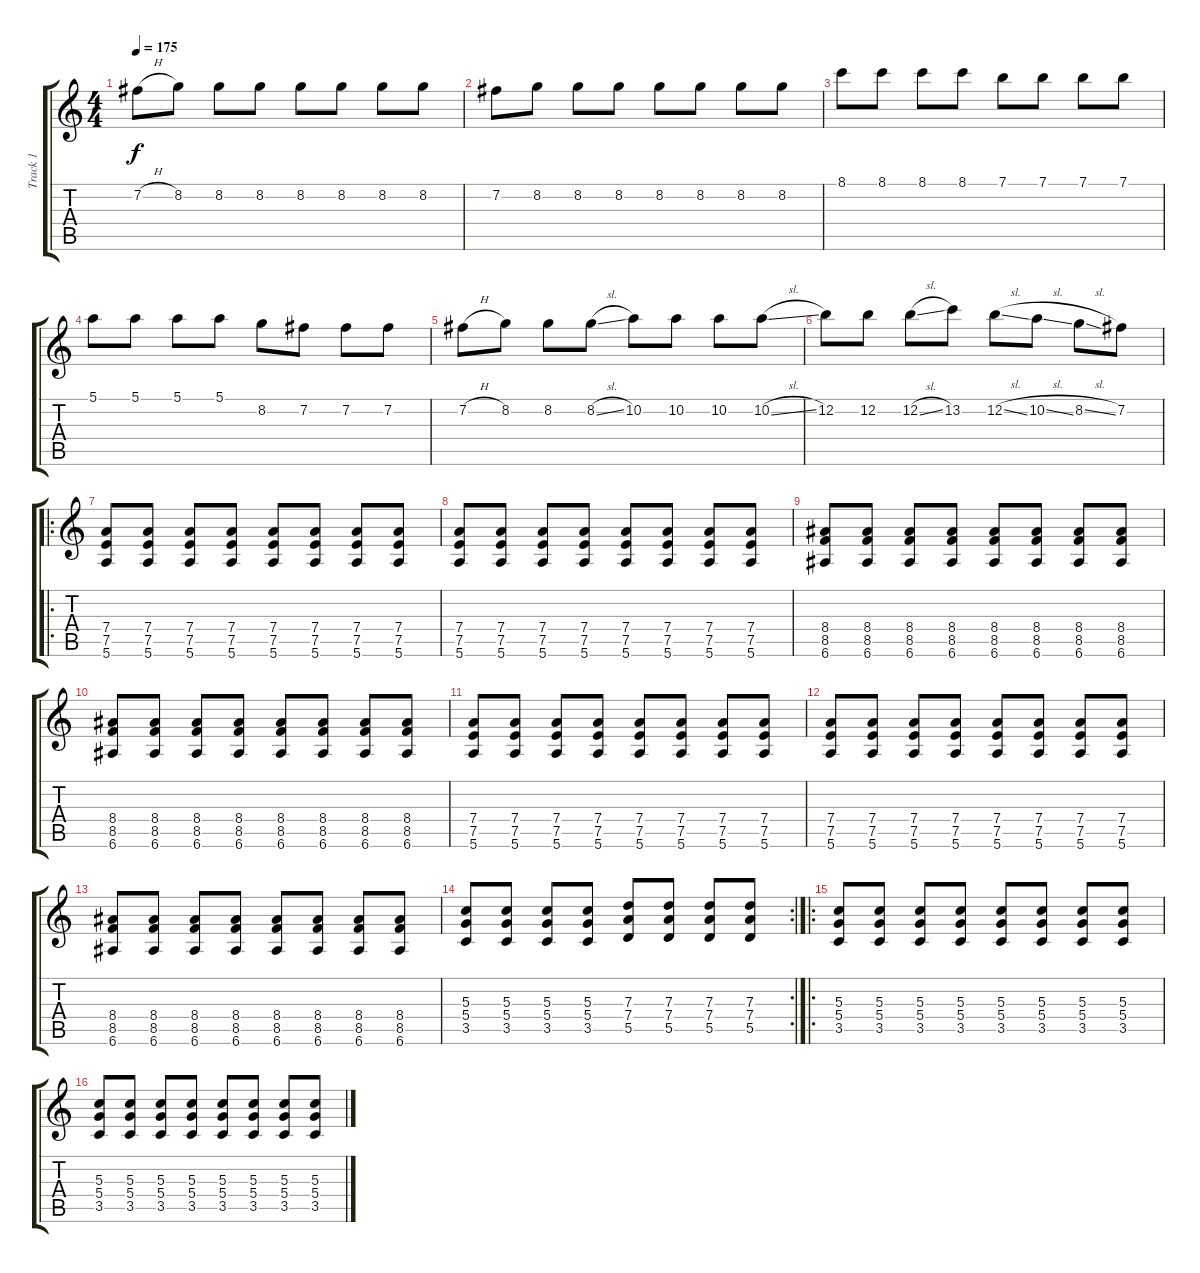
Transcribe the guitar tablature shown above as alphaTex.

\track ("Track 1" "Track 1") {instrument distortionguitar}
\staff {score tabs}
\tuning (E4 B3 G3 D3 A2 E2) {hide}
\ts (4 4)
\tempo 175
\clef g2
\ks c
7.2{h}.8{dy f} 8.2.8 8.2.8 8.2.8 8.2.8 8.2.8 8.2.8 8.2.8 |
7.2.8 8.2.8 8.2.8 8.2.8 8.2.8 8.2.8 8.2.8 8.2.8 |
8.1.8 8.1.8 8.1.8 8.1.8 7.1.8 7.1.8 7.1.8 7.1.8 |
5.1.8 5.1.8 5.1.8 5.1.8 8.2.8 7.2.8 7.2.8 7.2.8 |
7.2{h}.8 8.2.8 8.2.8 8.2{sl}.8 10.2.8 10.2.8 10.2.8 10.2{sl}.8 |
12.2.8 12.2.8 12.2{sl}.8 13.2.8 12.2{sl}.8 10.2{sl}.8 8.2{sl}.8 7.2.8 |
\ro
(7.4 7.5 5.6).8 (7.4 7.5 5.6).8 (7.4 7.5 5.6).8 (7.4 7.5 5.6).8 (7.4 7.5 5.6).8 (7.4 7.5 5.6).8 (7.4 7.5 5.6).8 (7.4 7.5 5.6).8 |
(7.4 7.5 5.6).8 (7.4 7.5 5.6).8 (7.4 7.5 5.6).8 (7.4 7.5 5.6).8 (7.4 7.5 5.6).8 (7.4 7.5 5.6).8 (7.4 7.5 5.6).8 (7.4 7.5 5.6).8 |
(8.4 8.5 6.6).8 (8.4 8.5 6.6).8 (8.4 8.5 6.6).8 (8.4 8.5 6.6).8 (8.4 8.5 6.6).8 (8.4 8.5 6.6).8 (8.4 8.5 6.6).8 (8.4 8.5 6.6).8 |
(8.4 8.5 6.6).8 (8.4 8.5 6.6).8 (8.4 8.5 6.6).8 (8.4 8.5 6.6).8 (8.4 8.5 6.6).8 (8.4 8.5 6.6).8 (8.4 8.5 6.6).8 (8.4 8.5 6.6).8 |
(7.4 7.5 5.6).8 (7.4 7.5 5.6).8 (7.4 7.5 5.6).8 (7.4 7.5 5.6).8 (7.4 7.5 5.6).8 (7.4 7.5 5.6).8 (7.4 7.5 5.6).8 (7.4 7.5 5.6).8 |
(7.4 7.5 5.6).8 (7.4 7.5 5.6).8 (7.4 7.5 5.6).8 (7.4 7.5 5.6).8 (7.4 7.5 5.6).8 (7.4 7.5 5.6).8 (7.4 7.5 5.6).8 (7.4 7.5 5.6).8 |
(8.4 8.5 6.6).8 (8.4 8.5 6.6).8 (8.4 8.5 6.6).8 (8.4 8.5 6.6).8 (8.4 8.5 6.6).8 (8.4 8.5 6.6).8 (8.4 8.5 6.6).8 (8.4 8.5 6.6).8 |
\rc 2
(5.3 5.4 3.5).8 (5.3 5.4 3.5).8 (5.3 5.4 3.5).8 (5.3 5.4 3.5).8 (7.3 7.4 5.5).8 (7.3 7.4 5.5).8 (7.3 7.4 5.5).8 (7.3 7.4 5.5).8 |
\ro
(5.3 5.4 3.5).8 (5.3 5.4 3.5).8 (5.3 5.4 3.5).8 (5.3 5.4 3.5).8 (5.3 5.4 3.5).8 (5.3 5.4 3.5).8 (5.3 5.4 3.5).8 (5.3 5.4 3.5).8 |
(5.3 5.4 3.5).8 (5.3 5.4 3.5).8 (5.3 5.4 3.5).8 (5.3 5.4 3.5).8 (5.3 5.4 3.5).8 (5.3 5.4 3.5).8 (5.3 5.4 3.5).8 (5.3 5.4 3.5).8
